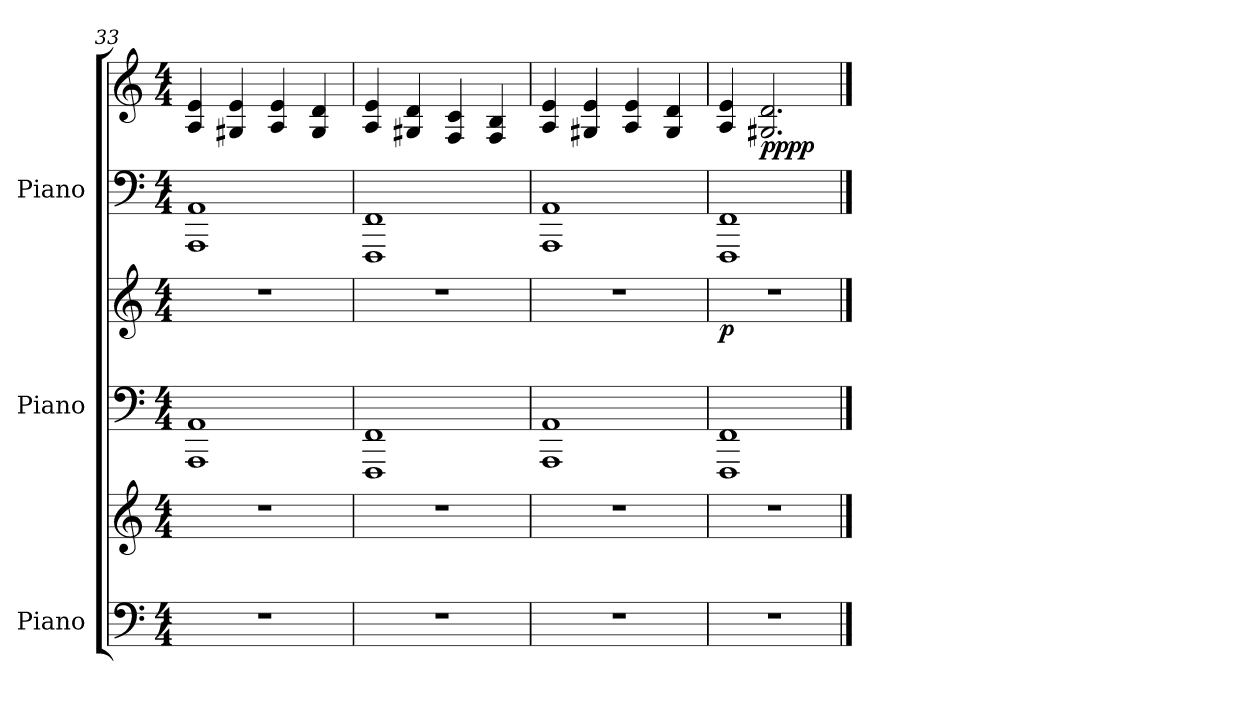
**kern	**kern	**kern	**kern	**dynam	**kern	**kern	**dynam
*part3	*part3	*part2	*part2	*part2	*part1	*part1	*part1
*staff6	*staff5	*staff4	*staff3	*staff3/4	*staff2	*staff1	*staff1/2
*I"Piano	*	*I"Piano	*	*	*I"Piano	*	*
*I'Pno.	*	*I'Pno.	*	*	*I'Pno.	*	*
*clefF4	*clefG2	*clefF4	*clefG2	*	*clefF4	*clefG2	*
*k[]	*k[]	*k[]	*k[]	*	*k[]	*k[]	*
*M4/4	*M4/4	*M4/4	*M4/4	*	*M4/4	*M4/4	*
=33	=33	=33	=33	=33	=33	=33	=33
1r	1r	1AAA 1AA	1r	.	1AAA 1AA	4A/ 4e/	.
.	.	.	.	.	.	4G#X/ 4e/	.
*	*	*	*	*	*	*MM90	*
.	.	.	.	.	.	4A/ 4e/	.
.	.	.	.	.	.	4G#/ 4d/	.
!!LO:PB:g=z
=34	=34	=34	=34	=34	=34	=34	=34
*	*	*	*	*	*	*MM85	*
1r	1r	1FFF 1FF	1r	.	1FFF 1FF	4A/ 4e/	.
.	.	.	.	.	.	4G#X/ 4d/	.
*	*	*	*	*	*	*MM80	*
.	.	.	.	.	.	4F/ 4c/	.
.	.	.	.	.	.	4F/ 4B/	.
=35	=35	=35	=35	=35	=35	=35	=35
*	*	*	*	*	*	*MM70	*
1r	1r	1AAA 1AA	1r	.	1AAA 1AA	4A/ 4e/	.
.	.	.	.	.	.	4G#X/ 4e/	.
*	*	*	*	*	*	*MM60	*
.	.	.	.	.	.	4A/ 4e/	.
.	.	.	.	.	.	4G#/ 4d/	.
=36	=36	=36	=36	=36	=36	=36	=36
*	*	*	*	*	*	*MM50	*
!	!	!	!	!LO:DY:b	!	!	!
1r	1r	1FFF 1FF	1r	p	1FFF 1FF	4A/ 4e/	.
!	!	!	!	!	!	!	!LO:DY:b
!	!	!	!	!	!	!	!LO:DY:n=1:b
.	.	.	.	.	.	2.G#X/ 2.d/	pp pp
==	==	==	==	==	==	==	==
*-	*-	*-	*-	*-	*-	*-	*-
